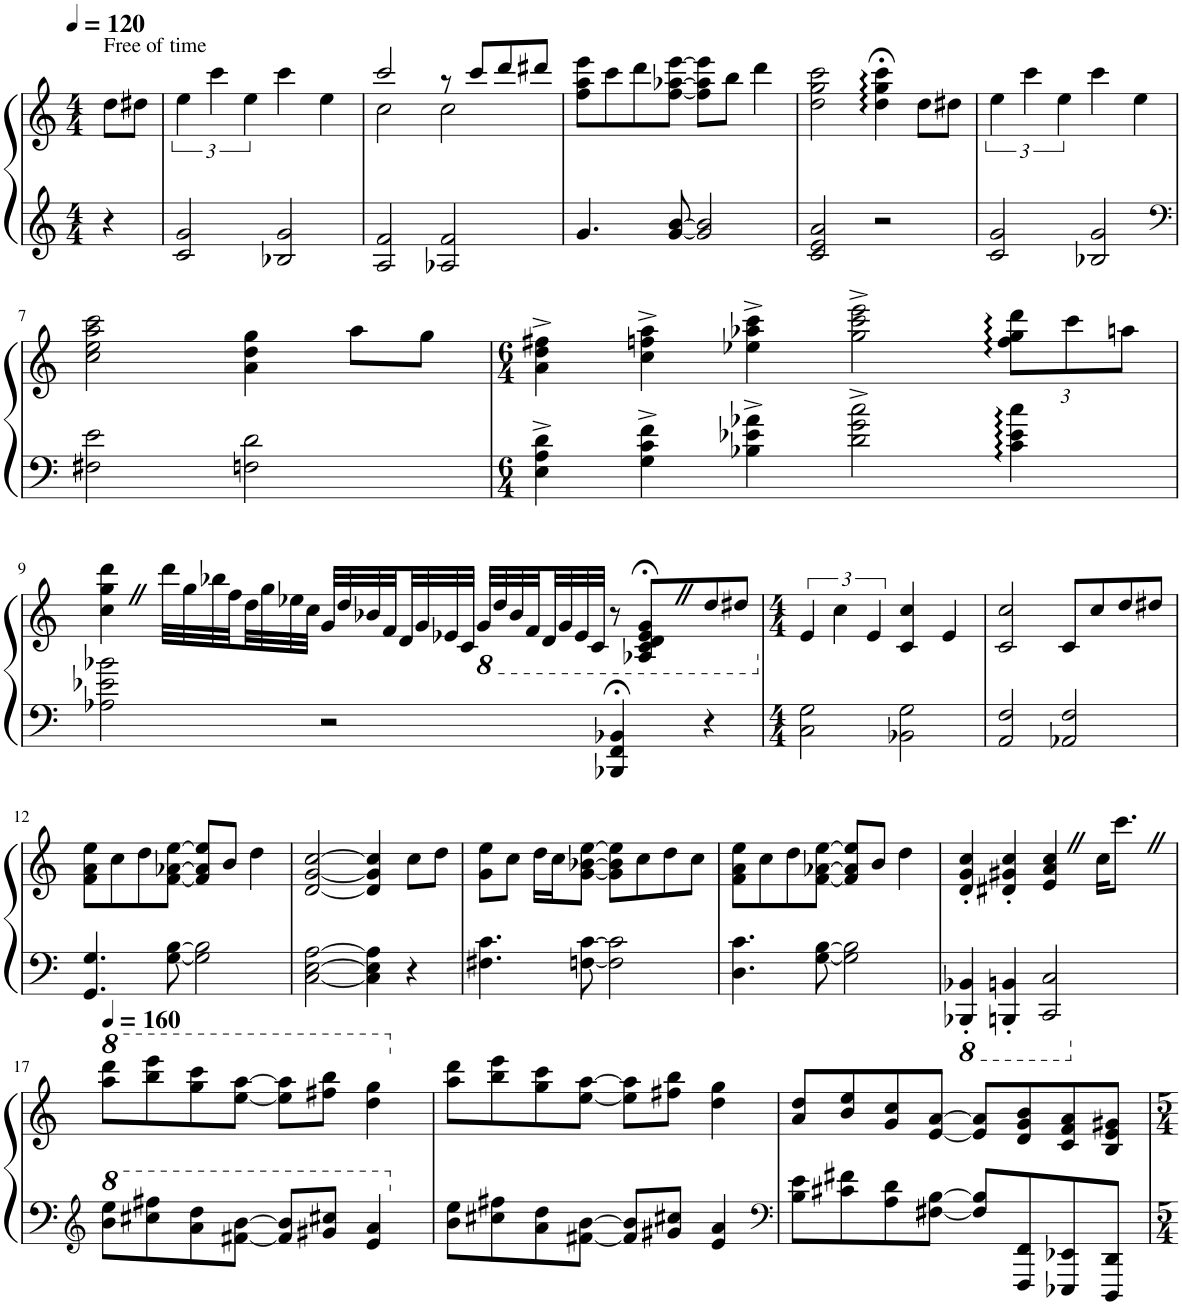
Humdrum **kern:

**kern	**kern
*part1	*part1
*staff2	*staff1
*I"Piano	*
*I'Pno.	*
*clefG2	*clefG2
*k[]	*k[]
*M4/4	*M4/4
*MM120	*MM120
=1	=1
!	!LO:TX:a:t=Free of time
4r	8dd\L
.	8dd#X\J
=2	=2
2c/ 2g/	6ee\
.	6ccc\
.	6ee\
2B-X/ 2g/	4ccc\
.	4ee\
=3	=3
*	*^
2A/ 2f/	2ccc/	2cc\
2A-X/ 2f/	8r	2cc\
.	8ccc/L	.
.	8ddd/	.
.	8ddd#X/J	.
*	*v	*v
=4	=4
4.g/	8ff\ 8aa\ 8eee\L
.	8ccc\
.	8ddd\
[8g/ [8b/	[8ff\ [8aa-X\ [8eee\J
2g/] 2b/]	8ff\] 8aa-\] 8eee\]L
.	8bb\J
.	4ddd\
=5	=5
2c/ 2e/ 2a/	2dd\ 2gg\ 2ccc\
2r	4dd\::;< 4gg\::;< 4ccc\::;<
.	8dd\L
.	8dd#X\J
=6	=6
2c/ 2g/	6ee\
.	6ccc\
.	6ee\
2B-X/ 2g/	4ccc\
.	4ee\
!!LO:LB:g=z
=7	=7
*clefF4	*
2F#X\ 2e\	2cc\ 2ee\ 2aa\ 2ccc\
2Fn\ 2d\	4a\ 4dd\ 4gg\
.	8aa\L
.	8gg\J
=8	=8
*M6/4	*M6/4
4E\^ 4A\^ 4d\^	4a\^ 4dd\^ 4ff#X\^
4G\^ 4c\^ 4f\^	4cc\^ 4ffn\^ 4aa\^
4B-X\^ 4e-X\^ 4a-X\^	4ee-X\^ 4aa-X\^ 4ccc\^
2d\^ 2g\^ 2cc\^	2gg\^ 2ccc\^ 2eee\^
*	*Xbrackettup
4c\: 4e-\: 4cc\:	12ff\:: 12gg\:: 12ddd\::L
.	12ccc\
.	12aan\J
!!LO:LB:g=z
=9	=9
2A-X\ 2e-X\ 2b-X\	4cc\Z 4gg\Z 4ddd\Z
.	32ddd\LLL
.	32gg\
.	32bb-X\
.	32ff\
.	32dd\
.	32gg\
.	32ee-X\
.	32cc\JJJ
2r	32g/LLL
.	32dd/
.	32b-X/
.	32f/
.	32d/
.	32g/
.	32e-X/
.	32c/JJJ
*	*8ba
.	32G/LLL
.	32d/
.	32B-/
.	32F/
.	32D/
.	32G/
.	32E-/
.	32C/JJJ
4BBB-X/;< 4FF/;< 4BB-X/;<	8r
.	8AA-X/;<Z 8C/;<Z 8D/;<Z 8E-/;<Z 8G/;<ZL
4r	8d/
.	8d#X/J
=10	=10
*M4/4	*M4/4
*	*X8ba
*	*brackettup
2C\ 2G\	6e/
.	6cc\
.	6e/
2BB-X\ 2G\	4c/ 4cc/
.	4e/
=11	=11
2AA/ 2F/	2c/ 2cc/
2AA-X/ 2F/	8c/L
.	8cc/
.	8dd/
.	8dd#X/J
!!LO:LB:g=z
=12	=12
4.GG/ 4.G/	8f\ 8a\ 8ee\L
.	8cc\
.	8dd\
[8G\ [8B\	[8f\ [8a-X\ [8ee\J
2G\] 2B\]	8f/] 8a-/] 8ee/]L
.	8b/J
.	4dd\
=13	=13
[2C\ [2E\ [2A\	[2d/ [2g/ [2cc/
4C\] 4E\] 4A\]	4d/] 4g/] 4cc/]
4r	8cc\L
.	8dd\J
=14	=14
4.F#X\ 4.c\	8g\ 8ee\L
.	8cc\J
.	16dd\LL
.	16cc\J
[8Fn\ [8c\	[8g\ [8b-X\ [8ee\J
2F\] 2c\]	8g\] 8b-\] 8ee\]L
.	8cc\
.	8dd\
.	8cc\J
=15	=15
4.D\ 4.c\	8f\ 8a\ 8ee\L
.	8cc\
.	8dd\
[8G\ [8B\	[8f\ [8a-X\ [8ee\J
2G\] 2B\]	8f/] 8a-/] 8ee/]L
.	8b/J
.	4dd\
=16	=16
*8ba	*
4BBBB-X/' 4BBB-X/'	4d/' 4g/' 4cc/'
4BBBBn/' 4BBBn/'	4d#X/' 4g#X/' 4cc/'
2CCC/ 2CC/	4e/Z 4a/Z 4cc/Z
.	16cc\KL
.	8.cccZ\J
!!LO:LB:g=z
=17	=17
*clefG2	*
*X8ba	*
*8va	*
*	*8va
*	*MM160
8bb\ 8eee\L	8aaa\ 8dddd\L
8ccc#X\ 8fff#X\	8bbb\ 8eeee\
8aa\ 8ddd\	8ggg\ 8cccc\
[8ff#X\ [8bb\J	[8eee\ [8aaa\J
8ff#/] 8bb/]L	8eee\] 8aaa\]L
8gg#X/ 8ccc#X/J	8fff#X\ 8bbb\J
4ee/ 4aa/	4ddd\ 4ggg\
=18	=18
*X8va	*
*	*X8va
8b\ 8ee\L	8aa\ 8ddd\L
8cc#X\ 8ff#X\	8bb\ 8eee\
8a\ 8dd\	8gg\ 8ccc\
[8f#X\ [8b\J	[8ee\ [8aa\J
8f#/] 8b/]L	8ee\] 8aa\]L
8g#X/ 8cc#X/J	8ff#X\ 8bb\J
4e/ 4a/	4dd\ 4gg\
=19	=19
*clefF4	*
8B\ 8e\L	8a/ 8dd/L
8c#X\ 8f#X\	8b/ 8ee/
8A\ 8d\	8g/ 8cc/
[8F#X\ [8B\J	[8e/ [8a/J
8F#/] 8B/]L	8e/] 8a/]L
8FFF/ 8FF/	8d/ 8g/ 8b/
8EEE-X/ 8EE-X/	8c/ 8f/ 8a/
8DDD/ 8DD/J	8B/ 8e/ 8g#X/J
=	=
*-	*-
